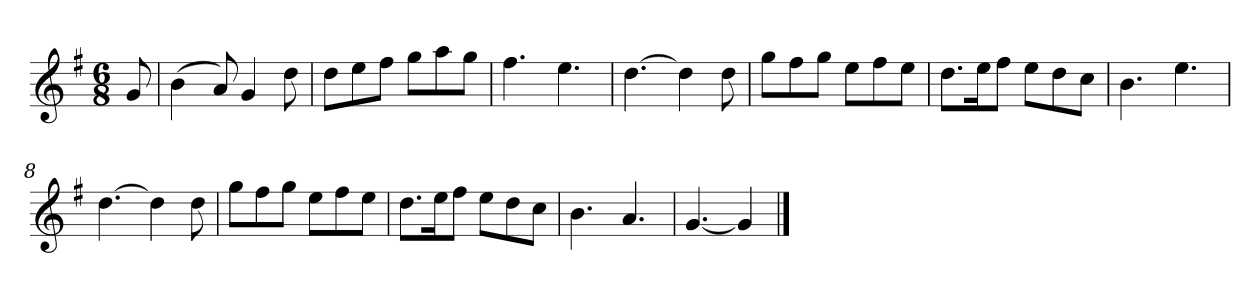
**kern
*part1
*staff1
*k[f#]
*M6/8
*MM120
=
8g
=1
(4b
8a)
4g
8dd
=2
8ddL
8ee
8ff#J
8ggL
8aa
8ggJ
=3
4.ff#
4.ee
=4
[4.dd
4dd]
8dd
=5
8ggL
8ff#
8ggJ
8eeL
8ff#
8eeJ
=6
8.ddL
16eeK
8ff#J
8eeL
8dd
8ccJ
=7
4.b
4.ee
=8
[4.dd
4dd]
8dd
=9
8ggL
8ff#
8ggJ
8eeL
8ff#
8eeJ
=10
8.ddL
16eeK
8ff#J
8eeL
8dd
8ccJ
=11
4.b
4.a
=12
[4.g
4g]
==
*-
